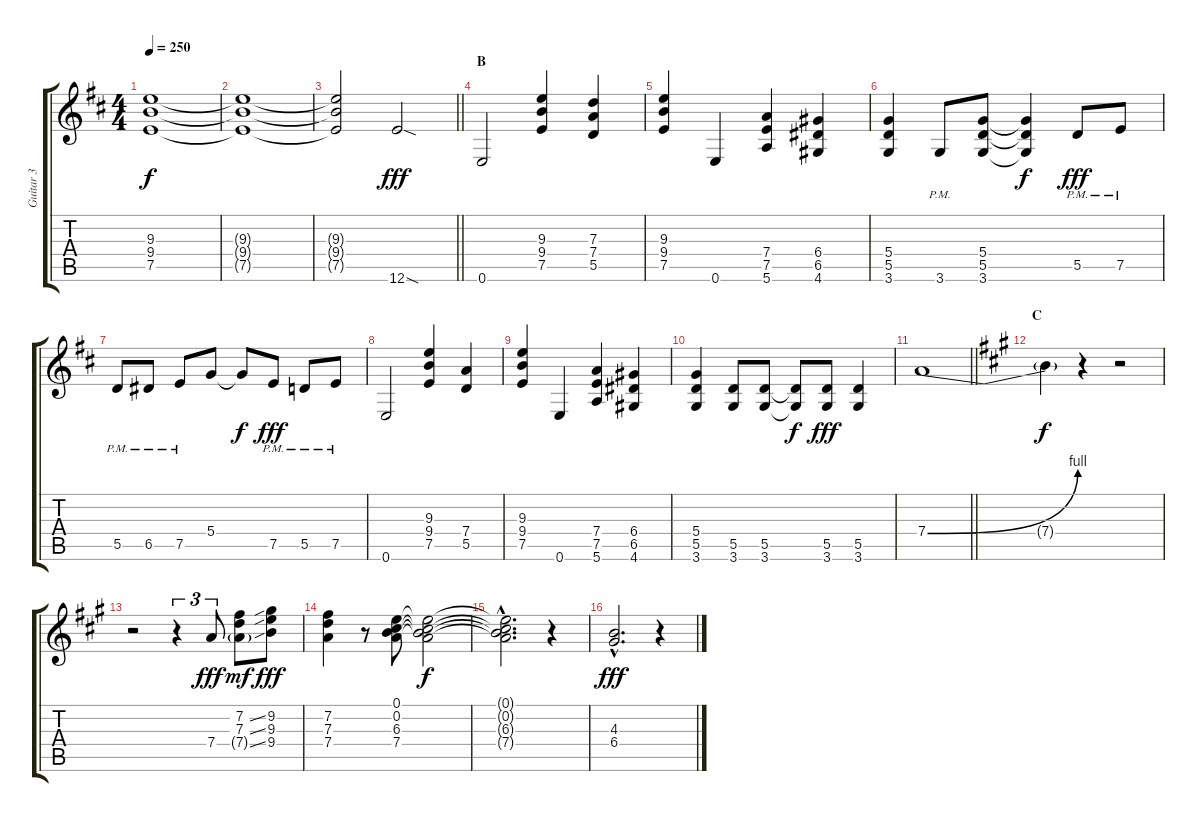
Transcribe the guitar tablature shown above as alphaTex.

\track ("Guitar 3" "Guitar 3") {instrument distortionguitar}
\staff {score tabs}
\tuning (E4 B3 G3 D3 A2 E2) {hide}
\ts (4 4)
\tempo 250
\clef g2
\ks d
(9.3{t} 9.4{t} 7.5{t}).1{dy f} |
(9.3{t} 9.4{t} 7.5{t}).1 |
\barLineRight lightlight
(9.3{t} 9.4{t} 7.5{t}).2 12.6{sod}.2{dy fff} |
\section ("" "B")
0.6.2 (9.3 9.4 7.5).4 (7.3 7.4 5.5).4 |
(9.3 9.4 7.5).4 0.6.4 (7.4 7.5 5.6).4 (6.4 6.5 4.6).4 |
(5.4 5.5 3.6).4 3.6{pm}.8 (5.4 5.5 3.6).8 (5.4{t} 5.5{t} 3.6{t}).4{dy f} 5.5{pm}.8{dy fff} 7.5{pm}.8 |
5.5{pm}.8 6.5{pm}.8 7.5{pm}.8 5.4.8 5.4{t}.8{dy f} 7.5{pm}.8{dy fff} 5.5{pm}.8 7.5{pm}.8 |
0.6.2 (9.3 9.4 7.5).4 (7.4 5.5).4 |
(9.3 9.4 7.5).4 0.6.4 (7.4 7.5 5.6).4 (6.4 6.5 4.6).4 |
(5.4 5.5 3.6).4 (5.5 3.6).8 (5.5 3.6).8 (5.5{t} 3.6{t}).8{dy f} (5.5 3.6).8{dy fff} (5.5 3.6).4 |
\barLineRight lightlight
7.4{be (bend 0 0 60 4)}.1 |
\section ("" "C")
\ks a
7.4{t}.4{dy f} r.4 r.2 |
r.2 r.4{tu (3 2)} 7.4.8{tu (3 2) dy fff} (7.2{ss} 7.3{ss} 7.4{ss g}).8{dy mf} (9.2 9.3 9.4).8{dy fff} |
(7.2 7.3 7.4).4 r.8 (0.1 0.2 6.3 7.4).8 (0.1{t} 0.2{t} 6.3{t} 7.4{t}).2{dy f} |
(0.1{hac t} 0.2{hac t} 6.3{hac t} 7.4{hac t}).2{d} r.4 |
(4.3{hac} 6.4{hac}).2{d dy fff} r.4
